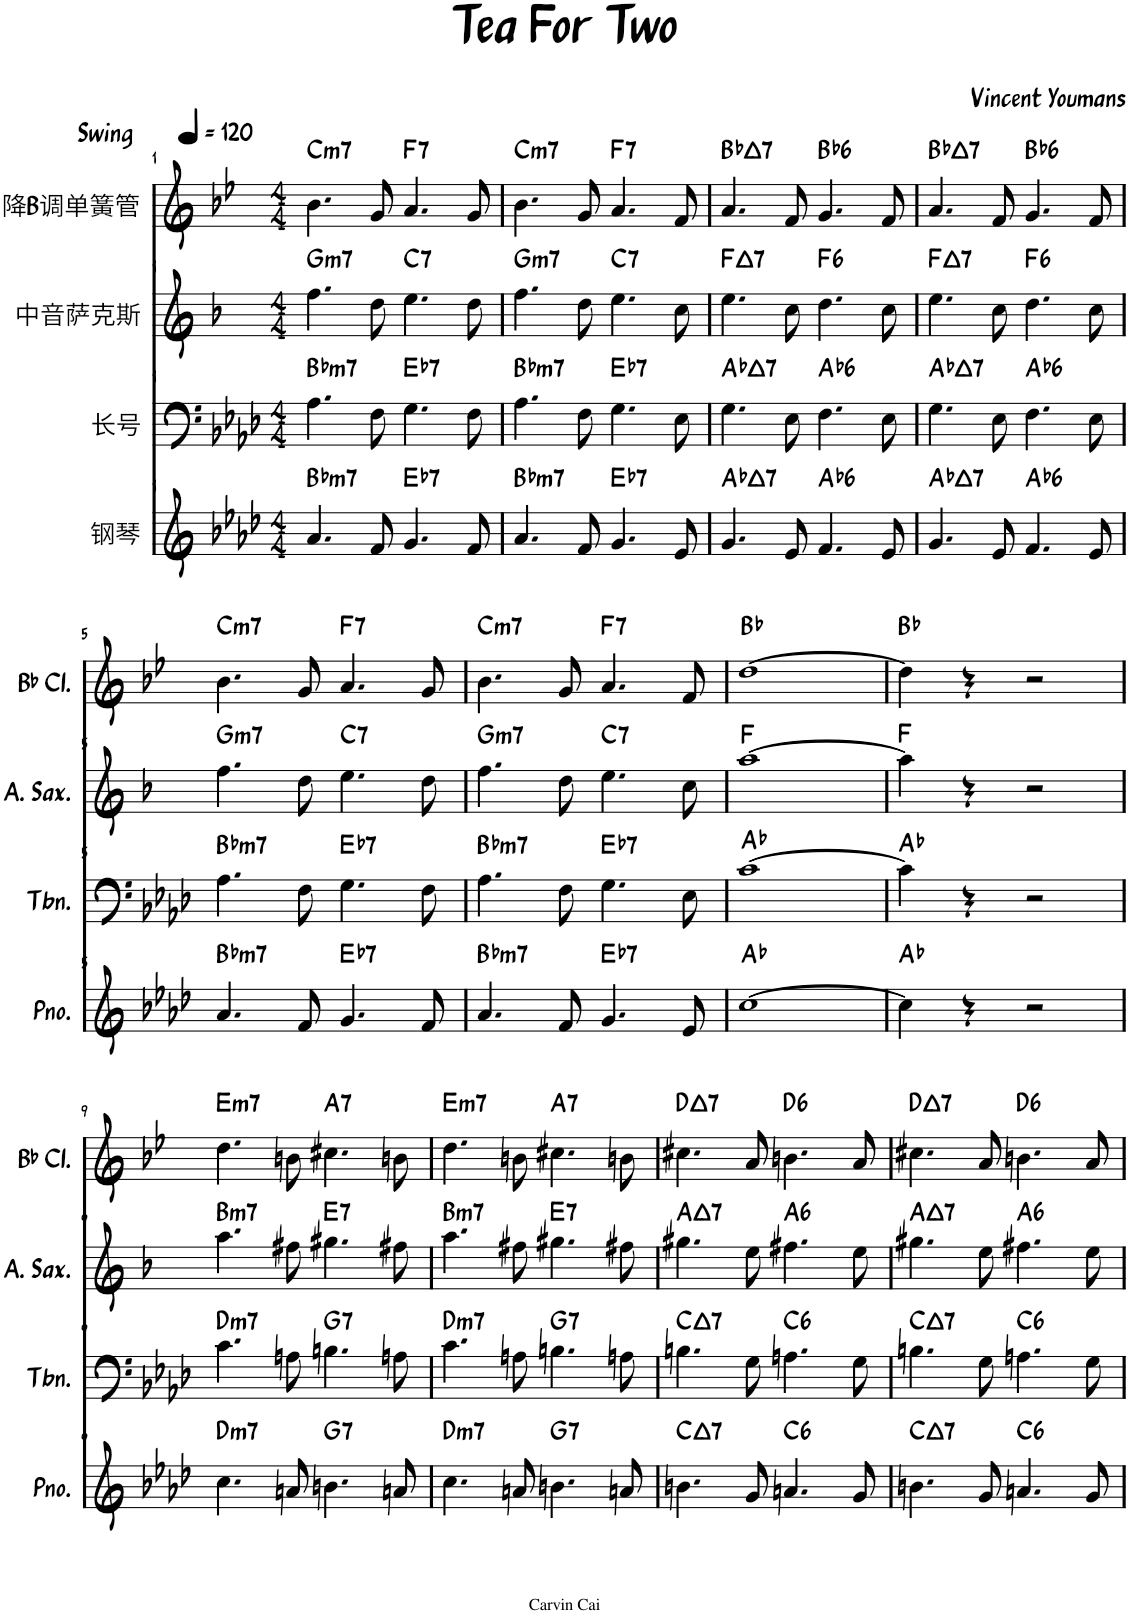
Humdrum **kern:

**kern	**harte	**kern	**harte	**kern	**harte	**kern	**harte
*part4	*part4	*part3	*part3	*part2	*part2	*part1	*part1
*staff4	*	*staff3	*	*staff2	*	*staff1	*
*I"钢琴	*	*I"长号	*	*I"中音萨克斯	*	*I"降B调单簧管	*
*clefG2	*	*clefF4	*	*clefG2	*	*clefG2	*
*	*	*	*	*Trd5c9	*	*Trd1c2	*
*k[b-e-a-d-]	*	*k[b-e-a-d-]	*	*k[b-]	*	*k[b-e-]	*
*M4/4	*	*M4/4	*	*M4/4	*	*M4/4	*
*MM120	*	*MM120	*	*MM120	*	*MM120	*
=1	=1	=1	=1	=1	=1	=1	=1
!	!LO:H:kt=m7	!	!LO:H:kt=m7	!	!LO:H:kt=m7	!LO:TX:a:B:t=Swing	!LO:H:kt=m7
4.a-/	Bb:min7	4.A-\	Bb:min7	4.ff\	G:min7	4.b-\	C:min7
8f/	.	8F\	.	8dd\	.	8g/	.
!	!LO:H:kt=7	!	!LO:H:kt=7	!	!LO:H:kt=7	!	!LO:H:kt=7
4.g/	Eb:7	4.G\	Eb:7	4.ee\	C:7	4.a/	F:7
8f/	.	8F\	.	8dd\	.	8g/	.
=2	=2	=2	=2	=2	=2	=2	=2
!	!LO:H:kt=m7	!	!LO:H:kt=m7	!	!LO:H:kt=m7	!	!LO:H:kt=m7
4.a-/	Bb:min7	4.A-\	Bb:min7	4.ff\	G:min7	4.b-\	C:min7
8f/	.	8F\	.	8dd\	.	8g/	.
!	!LO:H:kt=7	!	!LO:H:kt=7	!	!LO:H:kt=7	!	!LO:H:kt=7
4.g/	Eb:7	4.G\	Eb:7	4.ee\	C:7	4.a/	F:7
8e-/	.	8E-\	.	8cc\	.	8f/	.
=3	=3	=3	=3	=3	=3	=3	=3
!	!LO:H:kt=7	!	!LO:H:kt=7	!	!LO:H:kt=7	!	!LO:H:kt=7
4.g/	Ab:maj7	4.G\	Ab:maj7	4.ee\	F:maj7	4.a/	Bb:maj7
8e-/	.	8E-\	.	8cc\	.	8f/	.
!	!LO:H:kt=6	!	!LO:H:kt=6	!	!LO:H:kt=6	!	!LO:H:kt=6
4.f/	Ab:maj6	4.F\	Ab:maj6	4.dd\	F:maj6	4.g/	Bb:maj6
8e-/	.	8E-\	.	8cc\	.	8f/	.
=4	=4	=4	=4	=4	=4	=4	=4
!	!LO:H:kt=7	!	!LO:H:kt=7	!	!LO:H:kt=7	!	!LO:H:kt=7
4.g/	Ab:maj7	4.G\	Ab:maj7	4.ee\	F:maj7	4.a/	Bb:maj7
8e-/	.	8E-\	.	8cc\	.	8f/	.
!	!LO:H:kt=6	!	!LO:H:kt=6	!	!LO:H:kt=6	!	!LO:H:kt=6
4.f/	Ab:maj6	4.F\	Ab:maj6	4.dd\	F:maj6	4.g/	Bb:maj6
8e-/	.	8E-\	.	8cc\	.	8f/	.
!!LO:LB:g=z
=5	=5	=5	=5	=5	=5	=5	=5
!	!LO:H:kt=m7	!	!LO:H:kt=m7	!	!LO:H:kt=m7	!	!LO:H:kt=m7
4.a-/	Bb:min7	4.A-\	Bb:min7	4.ff\	G:min7	4.b-\	C:min7
8f/	.	8F\	.	8dd\	.	8g/	.
!	!LO:H:kt=7	!	!LO:H:kt=7	!	!LO:H:kt=7	!	!LO:H:kt=7
4.g/	Eb:7	4.G\	Eb:7	4.ee\	C:7	4.a/	F:7
8f/	.	8F\	.	8dd\	.	8g/	.
=6	=6	=6	=6	=6	=6	=6	=6
!	!LO:H:kt=m7	!	!LO:H:kt=m7	!	!LO:H:kt=m7	!	!LO:H:kt=m7
4.a-/	Bb:min7	4.A-\	Bb:min7	4.ff\	G:min7	4.b-\	C:min7
8f/	.	8F\	.	8dd\	.	8g/	.
!	!LO:H:kt=7	!	!LO:H:kt=7	!	!LO:H:kt=7	!	!LO:H:kt=7
4.g/	Eb:7	4.G\	Eb:7	4.ee\	C:7	4.a/	F:7
8e-/	.	8E-\	.	8cc\	.	8f/	.
=7	=7	=7	=7	=7	=7	=7	=7
[1cc	Ab:maj	[1c	Ab:maj	[1aa	F:maj	[1dd	Bb:maj
=8	=8	=8	=8	=8	=8	=8	=8
4cc\]	Ab:maj	4c\]	Ab:maj	4aa\]	F:maj	4dd\]	Bb:maj
4r	.	4r	.	4r	.	4r	.
2r	.	2r	.	2r	.	2r	.
!!LO:LB:g=z
=9	=9	=9	=9	=9	=9	=9	=9
!	!LO:H:kt=m7	!	!LO:H:kt=m7	!	!LO:H:kt=m7	!	!LO:H:kt=m7
4.cc\	D:min7	4.c\	D:min7	4.aa\	B:min7	4.dd\	E:min7
8an/	.	8An\	.	8ff#X\	.	8bn\	.
!	!LO:H:kt=7	!	!LO:H:kt=7	!	!LO:H:kt=7	!	!LO:H:kt=7
4.bn\	G:7	4.Bn\	G:7	4.gg#X\	E:7	4.cc#X\	A:7
8an/	.	8An\	.	8ff#X\	.	8bn\	.
=10	=10	=10	=10	=10	=10	=10	=10
!	!LO:H:kt=m7	!	!LO:H:kt=m7	!	!LO:H:kt=m7	!	!LO:H:kt=m7
4.cc\	D:min7	4.c\	D:min7	4.aa\	B:min7	4.dd\	E:min7
8an/	.	8An\	.	8ff#X\	.	8bn\	.
!	!LO:H:kt=7	!	!LO:H:kt=7	!	!LO:H:kt=7	!	!LO:H:kt=7
4.bn\	G:7	4.Bn\	G:7	4.gg#X\	E:7	4.cc#X\	A:7
8an/	.	8An\	.	8ff#X\	.	8bn\	.
=11	=11	=11	=11	=11	=11	=11	=11
!	!LO:H:kt=7	!	!LO:H:kt=7	!	!LO:H:kt=7	!	!LO:H:kt=7
4.bn\	C:maj7	4.Bn\	C:maj7	4.gg#X\	A:maj7	4.cc#X\	D:maj7
8g/	.	8G\	.	8ee\	.	8a/	.
!	!LO:H:kt=6	!	!LO:H:kt=6	!	!LO:H:kt=6	!	!LO:H:kt=6
4.an/	C:maj6	4.An\	C:maj6	4.ff#X\	A:maj6	4.bn\	D:maj6
8g/	.	8G\	.	8ee\	.	8a/	.
=12	=12	=12	=12	=12	=12	=12	=12
!	!LO:H:kt=7	!	!LO:H:kt=7	!	!LO:H:kt=7	!	!LO:H:kt=7
4.bn\	C:maj7	4.Bn\	C:maj7	4.gg#X\	A:maj7	4.cc#X\	D:maj7
8g/	.	8G\	.	8ee\	.	8a/	.
!	!LO:H:kt=6	!	!LO:H:kt=6	!	!LO:H:kt=6	!	!LO:H:kt=6
4.an/	C:maj6	4.An\	C:maj6	4.ff#X\	A:maj6	4.bn\	D:maj6
8g/	.	8G\	.	8ee\	.	8a/	.
=	=	=	=	=	=	=	=
*-	*-	*-	*-	*-	*-	*-	*-
